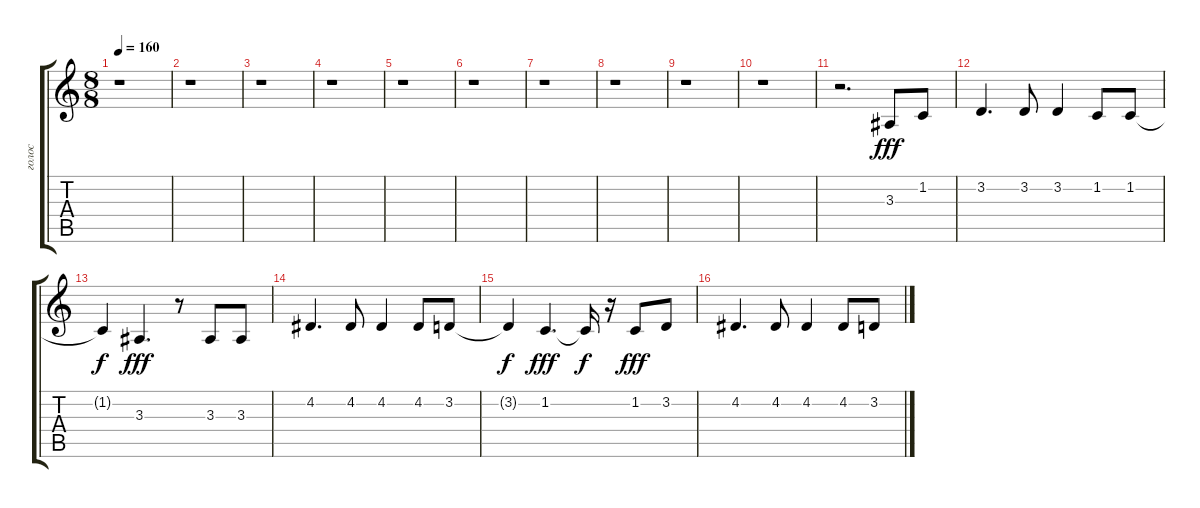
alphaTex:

\track ("голос" "голос") {instrument synthvoice}
\staff {score tabs}
\tuning (E4 B3 G3 D3 A2 E2) {hide}
\ts (8 8)
\tempo 160
\clef g2
\ks c
r.1{dy fff} |
r.1 |
r.1 |
r.1 |
r.1 |
r.1 |
r.1 |
r.1 |
r.1 |
r.1 |
r.2{d} 3.3.8 1.2.8 |
3.2.4{d} 3.2.8 3.2.4 1.2.8 1.2.8 |
1.2{t}.4{dy f} 3.3.4{d dy fff} r.8 3.3.8 3.3.8 |
4.2.4{d} 4.2.8 4.2.4 4.2.8 3.2.8 |
3.2{t}.4{dy f} 1.2.4{d dy fff} 1.2{t}.16{dy f} r.16 1.2.8{dy fff} 3.2.8 |
4.2.4{d} 4.2.8 4.2.4 4.2.8 3.2.8
